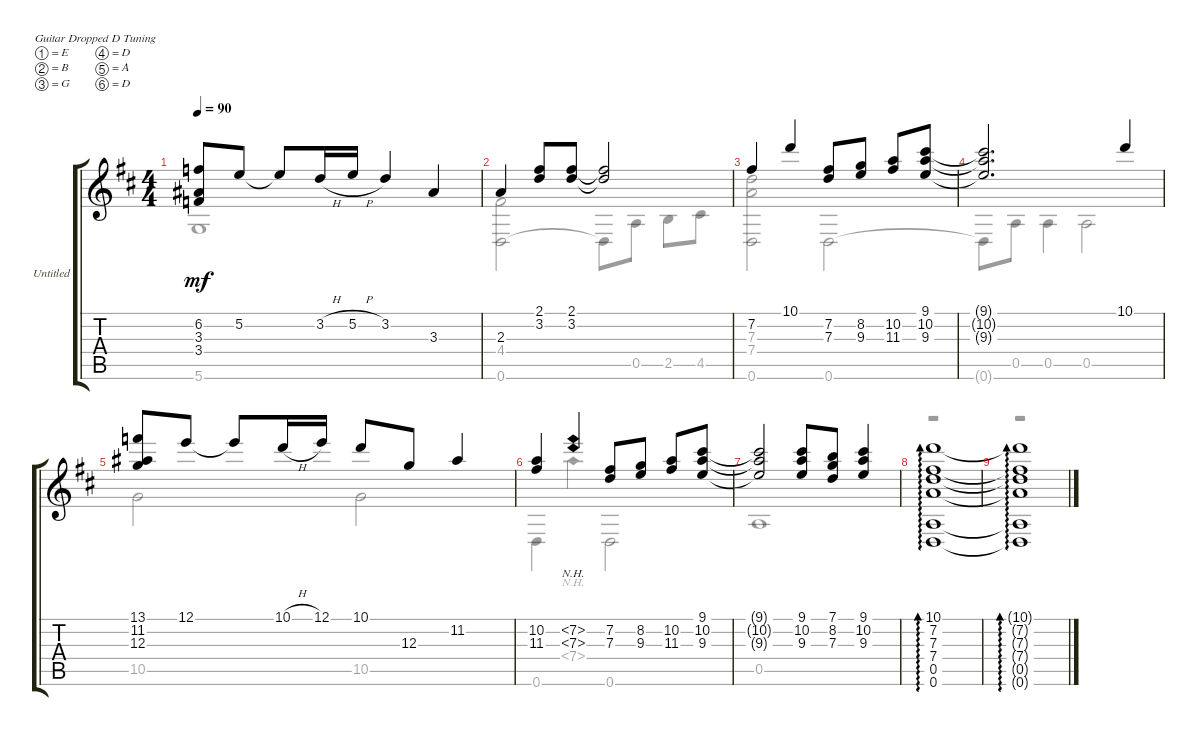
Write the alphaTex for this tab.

\bracketExtendMode groupsimilarinstruments
\firstSystemTrackNameOrientation horizontal
\otherSystemsTrackNameOrientation horizontal
\track ("Untitled" "Untitled") {instrument acousticguitarnylon}
\staff {score tabs}
\tuning (E4 B3 G3 D3 A2 D2)
\voice
\ts (4 4)
\tempo 90
\clef g2
\ks d
(6.2 3.3 3.4).8{dy mf} 5.2.8 5.2{t}.8 3.2{h}.16 5.2{h}.16 3.2.4 3.3.4 |
2.3.4 (2.1 3.2).8 (2.1 3.2).8 (2.1{t} 3.2{t}).2 |
7.2.4 10.1.4 (7.2 7.3).8 (8.2 9.3).8 (10.2 11.3).8 (9.1 10.2 9.3).8 |
(9.1{t} 10.2{t} 9.3{t}).2{d} 10.1.4 |
(13.1 11.2 12.3).8 12.1.8 12.1{t}.8 10.1{h}.16 12.1.16 10.1.8 12.3.8 11.2.4 |
(10.2 11.3).4 (7.2{nh} 7.3{nh}).4 (7.2 7.3).8 (8.2 9.3).8 (10.2 11.3).8 (9.1 10.2 9.3).8 |
(9.1{t} 10.2{t} 9.3{t}).2 (9.1 10.2 9.3).8 (7.1 8.2 7.3).8 (9.1 10.2 9.3).4 |
(10.1 7.2 7.3 7.4 0.5 0.6).1{ad 0} |
(10.1{t} 7.2{t} 7.3{t} 7.4{t} 0.5{t} 0.6{t}).1{ad 0}
\voice
\clef g2
\ottava regular
\simile none
\ks d
5.6.1{dy mf} |
(4.4 0.6).2 0.6{t}.8 0.5.8 2.5.8 4.5.8 |
(7.3 7.4 0.6).2 0.6.2 |
0.6{t}.8 0.5.8 0.5.4 0.5.2 |
10.5.2 10.5.2 |
0.6.4 7.4{nh}.4 0.6.2 |
0.5.1 |
r.1{ad 0} |
r.1{ad 0}
